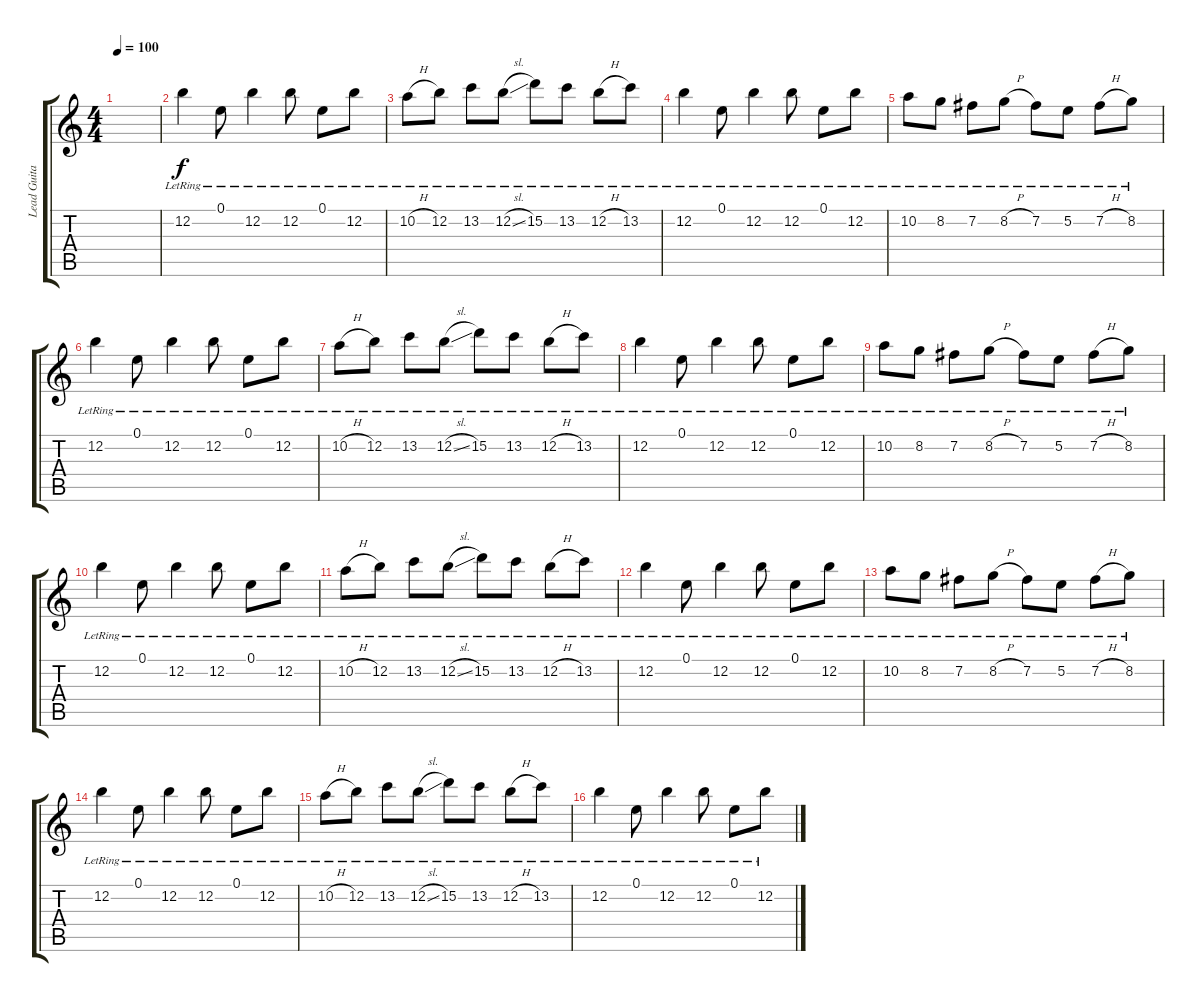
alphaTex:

\track ("Lead Guitar" "Lead Guita") {instrument distortionguitar}
\staff {score tabs}
\tuning (E4 B3 G3 D3 A2 D2) {hide}
\ts (4 4)
\tempo 100
\clef g2
\ks c
|
12.2{lr}.4 0.1{lr}.8 12.2{lr}.4 12.2{lr}.8 0.1{lr}.8 12.2{lr}.8 |
10.2{h lr}.8 12.2{lr}.8 13.2{lr}.8 12.2{sl lr}.8 15.2{lr}.8 13.2{lr}.8 12.2{h lr}.8 13.2{lr}.8 |
12.2{lr}.4 0.1{lr}.8 12.2{lr}.4 12.2{lr}.8 0.1{lr}.8 12.2{lr}.8 |
10.2{lr}.8 8.2{lr}.8 7.2{lr}.8 8.2{h lr}.8 7.2{lr}.8 5.2{lr}.8 7.2{h lr}.8 8.2{lr}.8 |
12.2{lr}.4 0.1{lr}.8 12.2{lr}.4 12.2{lr}.8 0.1{lr}.8 12.2{lr}.8 |
10.2{h lr}.8 12.2{lr}.8 13.2{lr}.8 12.2{sl lr}.8 15.2{lr}.8 13.2{lr}.8 12.2{h lr}.8 13.2{lr}.8 |
12.2{lr}.4 0.1{lr}.8 12.2{lr}.4 12.2{lr}.8 0.1{lr}.8 12.2{lr}.8 |
10.2{lr}.8 8.2{lr}.8 7.2{lr}.8 8.2{h lr}.8 7.2{lr}.8 5.2{lr}.8 7.2{h lr}.8 8.2{lr}.8 |
12.2{lr}.4 0.1{lr}.8 12.2{lr}.4 12.2{lr}.8 0.1{lr}.8 12.2{lr}.8 |
10.2{h lr}.8 12.2{lr}.8 13.2{lr}.8 12.2{sl lr}.8 15.2{lr}.8 13.2{lr}.8 12.2{h lr}.8 13.2{lr}.8 |
12.2{lr}.4 0.1{lr}.8 12.2{lr}.4 12.2{lr}.8 0.1{lr}.8 12.2{lr}.8 |
10.2{lr}.8 8.2{lr}.8 7.2{lr}.8 8.2{h lr}.8 7.2{lr}.8 5.2{lr}.8 7.2{h lr}.8 8.2{lr}.8 |
12.2{lr}.4 0.1{lr}.8 12.2{lr}.4 12.2{lr}.8 0.1{lr}.8 12.2{lr}.8 |
10.2{h lr}.8 12.2{lr}.8 13.2{lr}.8 12.2{sl lr}.8 15.2{lr}.8 13.2{lr}.8 12.2{h lr}.8 13.2{lr}.8 |
12.2{lr}.4 0.1{lr}.8 12.2{lr}.4 12.2{lr}.8 0.1{lr}.8 12.2{lr}.8
